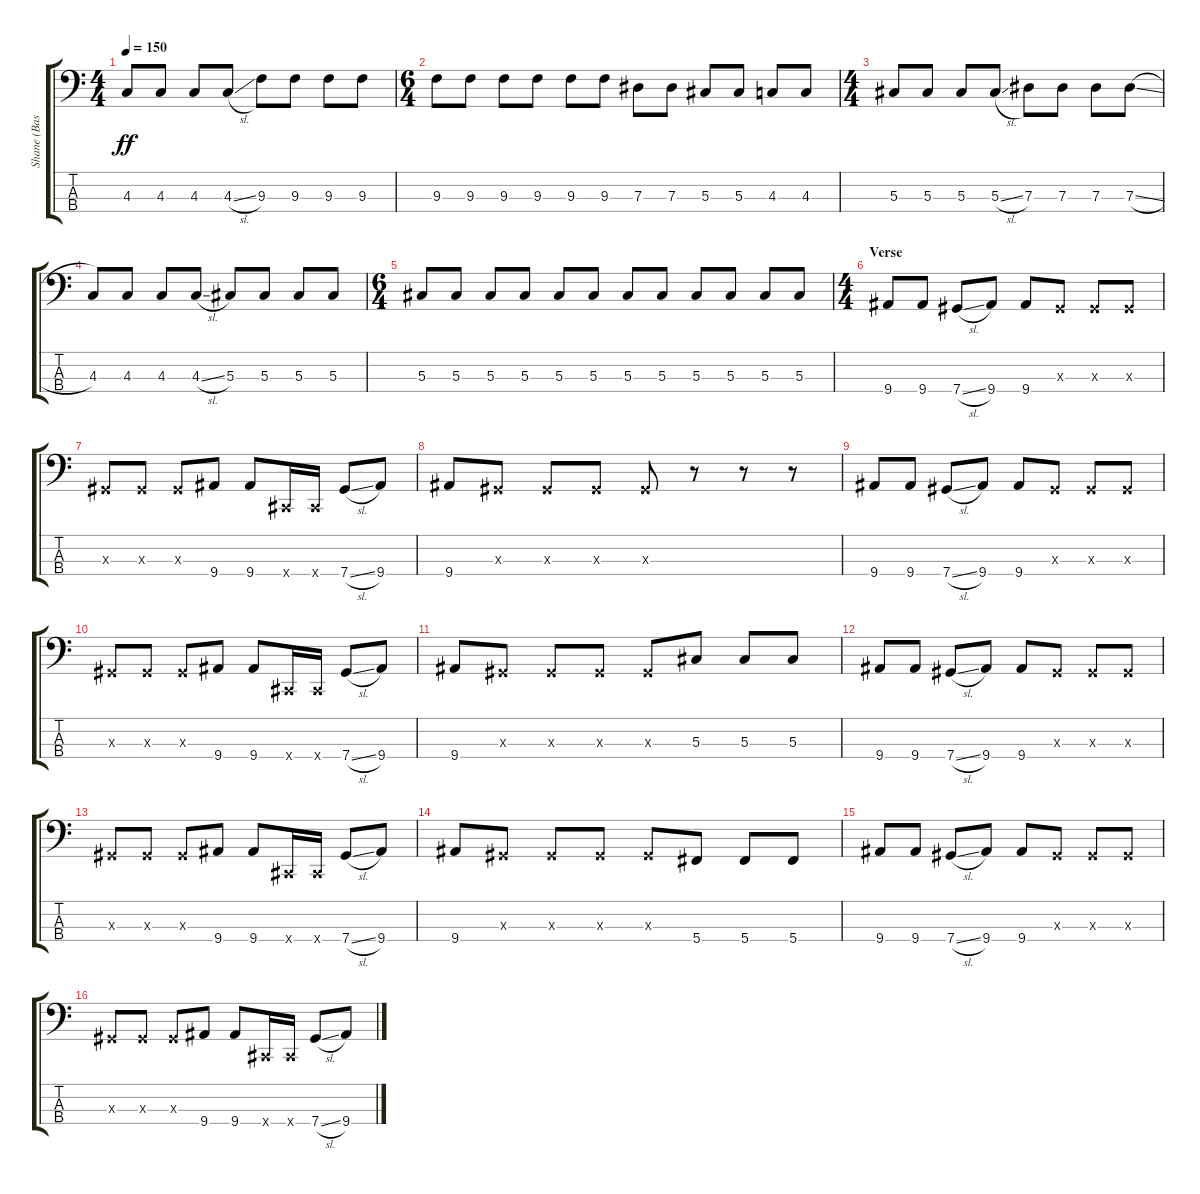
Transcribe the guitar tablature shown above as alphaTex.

\track ("Shane (Bass)" "Shane (Bas") {instrument electricbassfinger}
\staff {score tabs}
\tuning (Gb2 Db2 Ab1 Db1) {hide}
\ts (4 4)
\tempo 150
\clef f4
\ks c
4.3.8{dy ff} 4.3.8 4.3.8 4.3{sl}.8 9.3.8 9.3.8 9.3.8 9.3.8 |
\ts (6 4)
9.3.8 9.3.8 9.3.8 9.3.8 9.3.8 9.3.8 7.3.8 7.3.8 5.3.8 5.3.8 4.3.8 4.3.8 |
\ts (4 4)
5.3.8 5.3.8 5.3.8 5.3{sl}.8 7.3.8 7.3.8 7.3.8 7.3{sl}.8 |
4.3.8 4.3.8 4.3.8 4.3{sl}.8 5.3.8 5.3.8 5.3.8 5.3.8 |
\ts (6 4)
5.3.8 5.3.8 5.3.8 5.3.8 5.3.8 5.3.8 5.3.8 5.3.8 5.3.8 5.3.8 5.3.8 5.3.8 |
\ts (4 4)
\section ("" "Verse")
9.4.8 9.4.8 7.4{sl}.8 9.4.8 9.4.8 0.3{x}.8 0.3{x}.8 0.3{x}.8 |
0.3{x}.8 0.3{x}.8 0.3{x}.8 9.4.8 9.4.8 0.4{x}.16 0.4{x}.16 7.4{sl}.8 9.4.8 |
9.4.8 0.3{x}.8 0.3{x}.8 0.3{x}.8 0.3{x}.8 r.8 r.8 r.8 |
9.4.8 9.4.8 7.4{sl}.8 9.4.8 9.4.8 0.3{x}.8 0.3{x}.8 0.3{x}.8 |
0.3{x}.8 0.3{x}.8 0.3{x}.8 9.4.8 9.4.8 0.4{x}.16 0.4{x}.16 7.4{sl}.8 9.4.8 |
9.4.8 0.3{x}.8 0.3{x}.8 0.3{x}.8 0.3{x}.8 5.3.8 5.3.8 5.3.8 |
9.4.8 9.4.8 7.4{sl}.8 9.4.8 9.4.8 0.3{x}.8 0.3{x}.8 0.3{x}.8 |
0.3{x}.8 0.3{x}.8 0.3{x}.8 9.4.8 9.4.8 0.4{x}.16 0.4{x}.16 7.4{sl}.8 9.4.8 |
9.4.8 0.3{x}.8 0.3{x}.8 0.3{x}.8 0.3{x}.8 5.4.8 5.4.8 5.4.8 |
9.4.8 9.4.8 7.4{sl}.8 9.4.8 9.4.8 0.3{x}.8 0.3{x}.8 0.3{x}.8 |
0.3{x}.8 0.3{x}.8 0.3{x}.8 9.4.8 9.4.8 0.4{x}.16 0.4{x}.16 7.4{sl}.8 9.4.8
